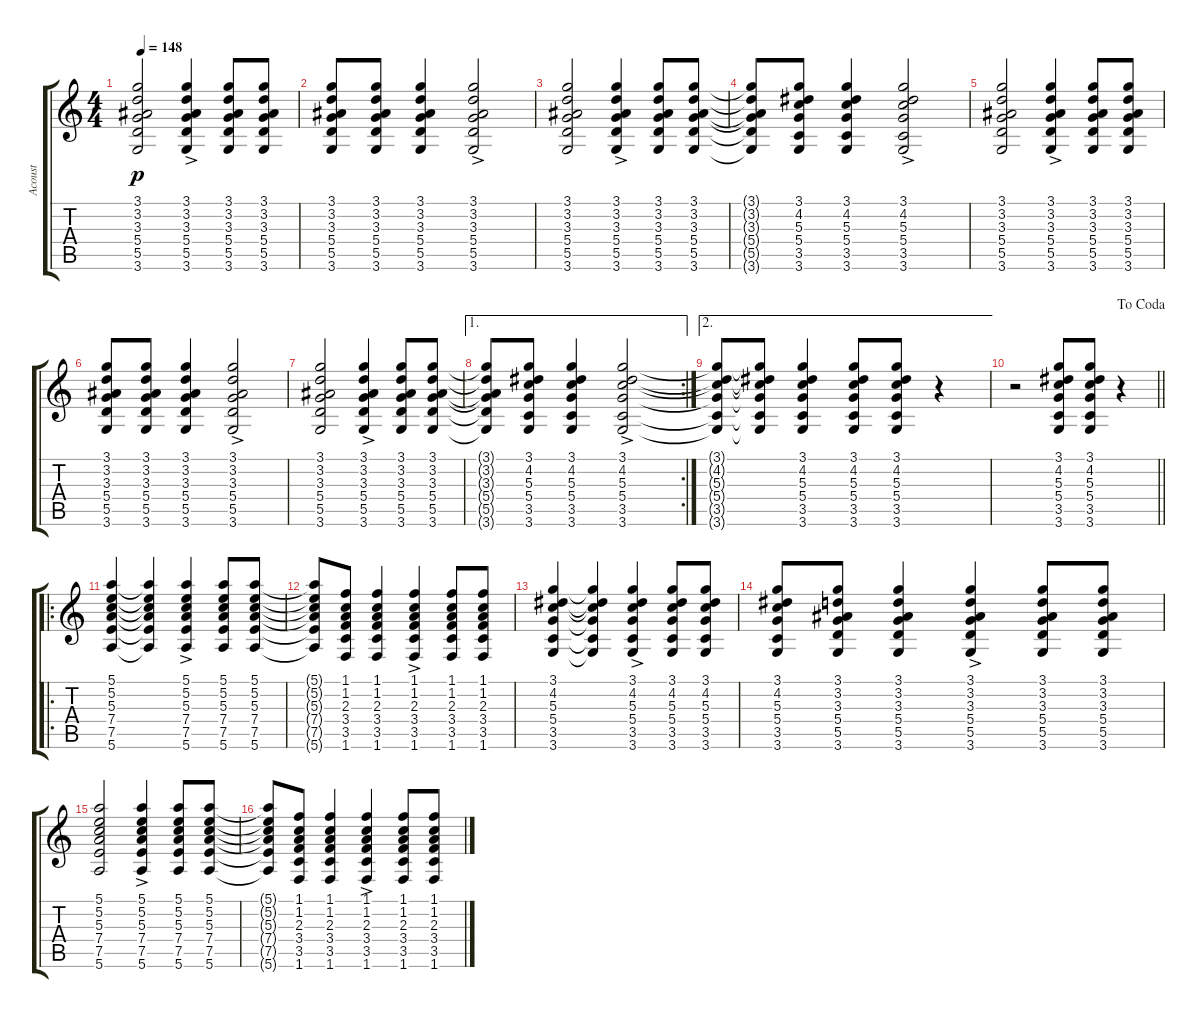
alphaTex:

\track ("Acoust" "Acoust") {instrument acousticguitarsteel}
\staff {score tabs}
\tuning (E4 B3 G3 D3 A2 E2) {hide}
\ts (4 4)
\tempo 148
\clef g2
\ks c
(3.1 3.2 3.3 5.4 5.5 3.6).2{dy p} (3.1{ac} 3.2{ac} 3.3{ac} 5.4{ac} 5.5{ac} 3.6{ac}).4 (3.1 3.2 3.3 5.4 5.5 3.6).8 (3.1 3.2 3.3 5.4 5.5 3.6).8 |
(3.1 3.2 3.3 5.4 5.5 3.6).8 (3.1 3.2 3.3 5.4 5.5 3.6).8 (3.1 3.2 3.3 5.4 5.5 3.6).4 (3.1{ac} 3.2{ac} 3.3{ac} 5.4{ac} 5.5{ac} 3.6{ac}).2 |
(3.1 3.2 3.3 5.4 5.5 3.6).2 (3.1{ac} 3.2{ac} 3.3{ac} 5.4{ac} 5.5{ac} 3.6{ac}).4 (3.1 3.2 3.3 5.4 5.5 3.6).8 (3.1 3.2 3.3 5.4 5.5 3.6).8 |
(3.1{t} 3.2{t} 3.3{t} 5.4{t} 5.5{t} 3.6{t}).8 (3.1 4.2 5.3 5.4 3.5 3.6).8 (3.1 4.2 5.3 5.4 3.5 3.6).4 (3.1{ac} 4.2{ac} 5.3{ac} 5.4{ac} 3.5{ac} 3.6{ac}).2 |
(3.1 3.2 3.3 5.4 5.5 3.6).2 (3.1{ac} 3.2{ac} 3.3{ac} 5.4{ac} 5.5{ac} 3.6{ac}).4 (3.1 3.2 3.3 5.4 5.5 3.6).8 (3.1 3.2 3.3 5.4 5.5 3.6).8 |
(3.1 3.2 3.3 5.4 5.5 3.6).8 (3.1 3.2 3.3 5.4 5.5 3.6).8 (3.1 3.2 3.3 5.4 5.5 3.6).4 (3.1{ac} 3.2{ac} 3.3{ac} 5.4{ac} 5.5{ac} 3.6{ac}).2 |
(3.1 3.2 3.3 5.4 5.5 3.6).2 (3.1{ac} 3.2{ac} 3.3{ac} 5.4{ac} 5.5{ac} 3.6{ac}).4 (3.1 3.2 3.3 5.4 5.5 3.6).8 (3.1 3.2 3.3 5.4 5.5 3.6).8 |
\ae 1
\rc 2
(3.1{t} 3.2{t} 3.3{t} 5.4{t} 5.5{t} 3.6{t}).8 (3.1 4.2 5.3 5.4 3.5 3.6).8 (3.1 4.2 5.3 5.4 3.5 3.6).4 (3.1{ac} 4.2{ac} 5.3{ac} 5.4{ac} 3.5{ac} 3.6{ac}).2 |
\ae 2
(3.1{t} 4.2{t} 5.3{t} 5.4{t} 3.5{t} 3.6{t}).8 (3.1{t} 4.2{t} 5.3{t} 5.4{t} 3.5{t} 3.6{t}).8 (3.1 4.2 5.3 5.4 3.5 3.6).4 (3.1 4.2 5.3 5.4 3.5 3.6).8 (3.1 4.2 5.3 5.4 3.5 3.6).8 r.4 |
\jump dacoda
\barLineRight lightlight
r.2 (3.1 4.2 5.3 5.4 3.5 3.6).8 (3.1 4.2 5.3 5.4 3.5 3.6).8 r.4 |
\ro
(5.1 5.2 5.3 7.4 7.5 5.6).4 (5.1{t} 5.2{t} 5.3{t} 7.4{t} 7.5{t} 5.6{t}).4 (5.1{ac} 5.2{ac} 5.3{ac} 7.4{ac} 7.5{ac} 5.6{ac}).4 (5.1 5.2 5.3 7.4 7.5 5.6).8 (5.1 5.2 5.3 7.4 7.5 5.6).8 |
(5.1{t} 5.2{t} 5.3{t} 7.4{t} 7.5{t} 5.6{t}).8 (1.1 1.2 2.3 3.4 3.5 1.6).8 (1.1 1.2 2.3 3.4 3.5 1.6).4 (1.1{ac} 1.2{ac} 2.3{ac} 3.4{ac} 3.5{ac} 1.6{ac}).4 (1.1 1.2 2.3 3.4 3.5 1.6).8 (1.1 1.2 2.3 3.4 3.5 1.6).8 |
(3.1 4.2 5.3 5.4 3.5 3.6).4 (3.1{t} 4.2{t} 5.3{t} 5.4{t} 3.5{t} 3.6{t}).4 (3.1{ac} 4.2{ac} 5.3{ac} 5.4{ac} 3.5{ac} 3.6{ac}).4 (3.1 4.2 5.3 5.4 3.5 3.6).8 (3.1 4.2 5.3 5.4 3.5 3.6).8 |
(3.1 4.2 5.3 5.4 3.5 3.6).8 (3.1 3.2 3.3 5.4 5.5 3.6).8 (3.1 3.2 3.3 5.4 5.5 3.6).4 (3.1{ac} 3.2{ac} 3.3{ac} 5.4{ac} 5.5{ac} 3.6{ac}).4 (3.1 3.2 3.3 5.4 5.5 3.6).8 (3.1 3.2 3.3 5.4 5.5 3.6).8 |
(5.1 5.2 5.3 7.4 7.5 5.6).2 (5.1{ac} 5.2{ac} 5.3{ac} 7.4{ac} 7.5{ac} 5.6{ac}).4 (5.1 5.2 5.3 7.4 7.5 5.6).8 (5.1 5.2 5.3 7.4 7.5 5.6).8 |
(5.1{t} 5.2{t} 5.3{t} 7.4{t} 7.5{t} 5.6{t}).8 (1.1 1.2 2.3 3.4 3.5 1.6).8 (1.1 1.2 2.3 3.4 3.5 1.6).4 (1.1{ac} 1.2{ac} 2.3{ac} 3.4{ac} 3.5{ac} 1.6{ac}).4 (1.1 1.2 2.3 3.4 3.5 1.6).8 (1.1 1.2 2.3 3.4 3.5 1.6).8
